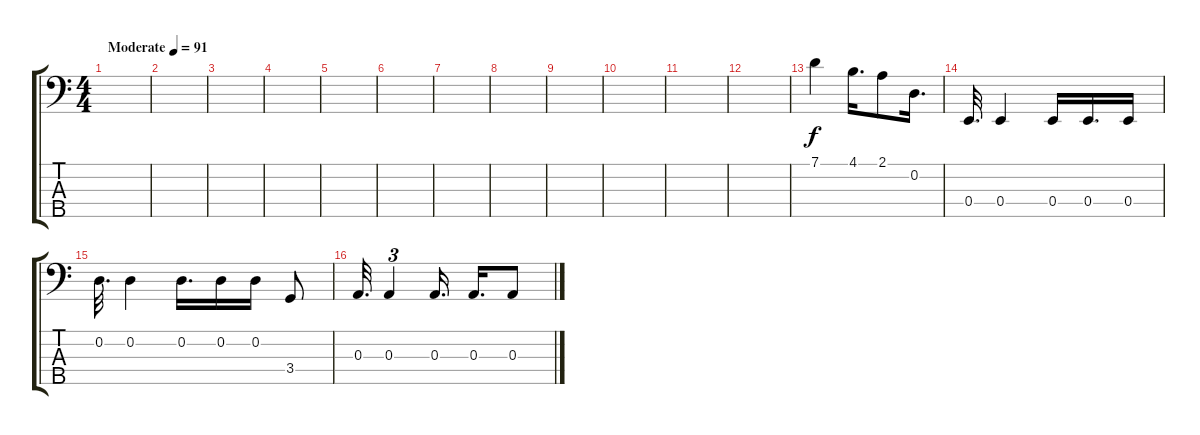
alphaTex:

\track "" {instrument electricbassfinger}
\staff {score tabs}
\tuning (G2 D2 A1 E1 B0) {hide}
\ts (4 4)
\tempo (91 "Moderate")
\clef f4
\ks c
|
|
|
|
|
|
|
|
|
|
|
|
7.1.4 4.1.16{d} 2.1.8 0.2.16{d} |
0.4.32{d} 0.4.4 0.4.16 0.4.16{d} 0.4.16 |
0.2.32{d} 0.2.4 0.2.16{d} 0.2.16 0.2.16 3.4.8 |
0.3.32{d} 0.3.4{tu (3 2)} 0.3.16{d} 0.3.16{d} 0.3.8
